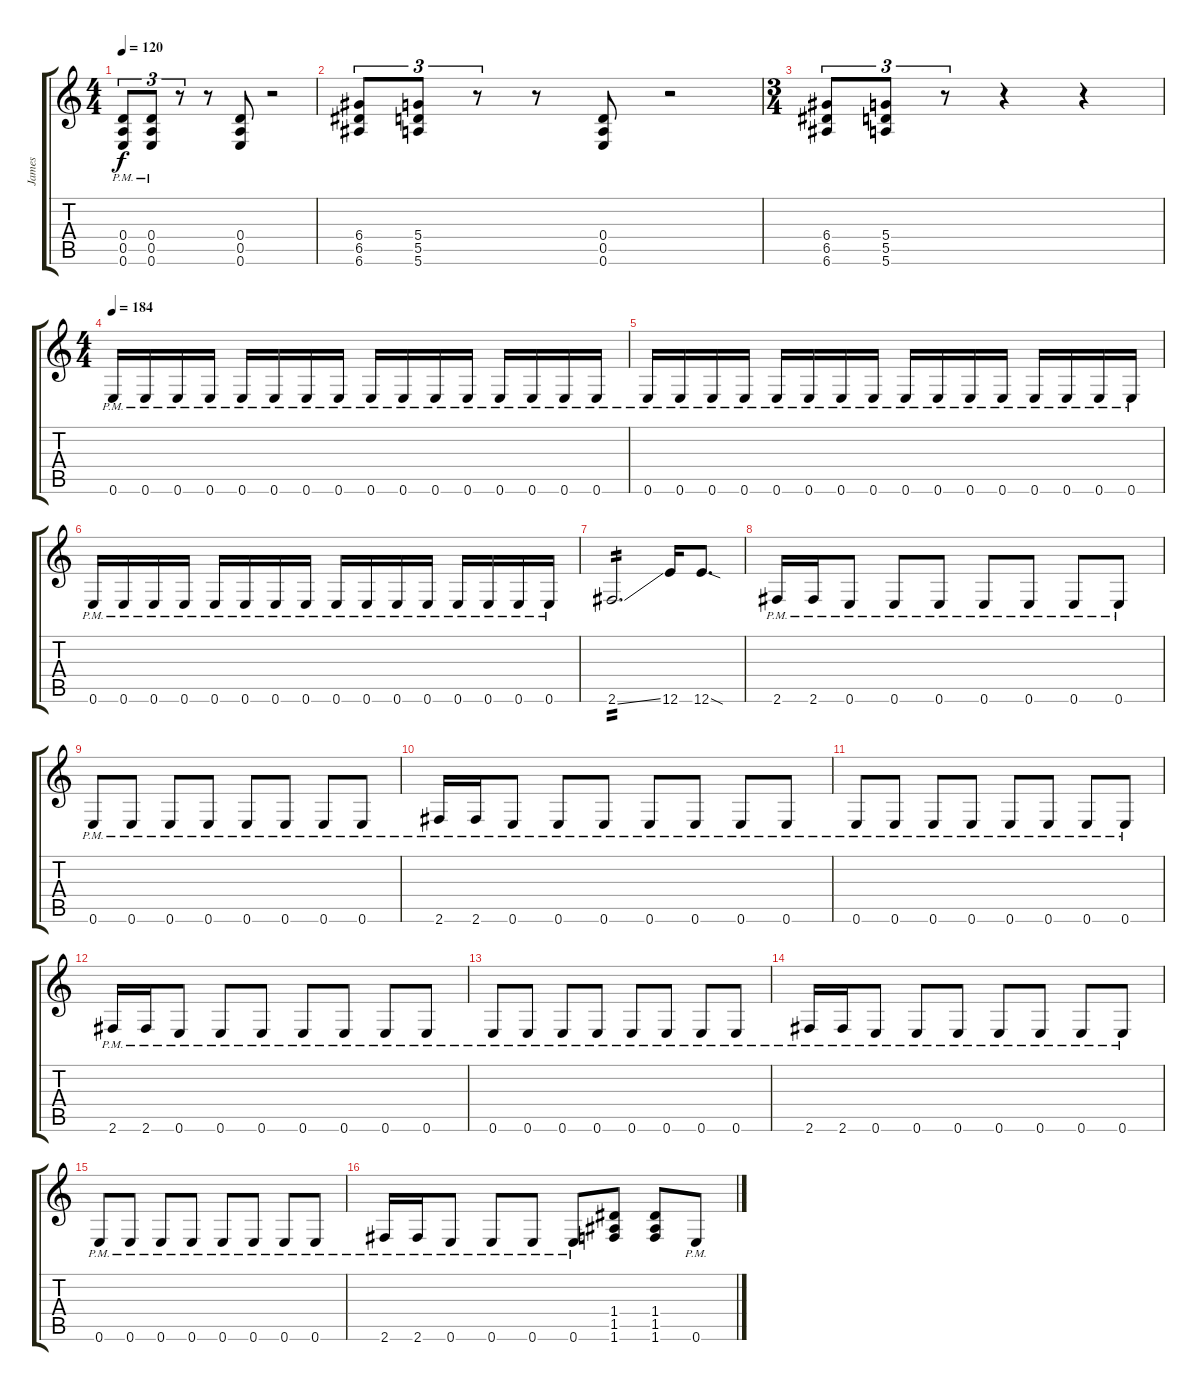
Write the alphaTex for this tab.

\track ("James" "James") {instrument distortionguitar}
\staff {score tabs}
\tuning (E4 B3 G3 D3 A2 E2) {hide}
\ts (4 4)
\tempo 120
\clef g2
\ks c
(0.4{pm} 0.5{pm} 0.6{pm}).8{tu (3 2) dy f} (0.4{pm} 0.5{pm} 0.6{pm}).8{tu (3 2)} r.8{tu (3 2)} r.8 (0.4 0.5 0.6).8 r.2 |
(6.4 6.5 6.6).8{tu (3 2)} (5.4 5.5 5.6).8{tu (3 2)} r.8{tu (3 2)} r.8 (0.4 0.5 0.6).8 r.2 |
\ts (3 4)
(6.4 6.5 6.6).8{tu (3 2)} (5.4 5.5 5.6).8{tu (3 2)} r.8{tu (3 2)} r.4 r.4 |
\ts (4 4)
\tempo 184
0.6{pm}.16 0.6{pm}.16 0.6{pm}.16 0.6{pm}.16 0.6{pm}.16 0.6{pm}.16 0.6{pm}.16 0.6{pm}.16 0.6{pm}.16 0.6{pm}.16 0.6{pm}.16 0.6{pm}.16 0.6{pm}.16 0.6{pm}.16 0.6{pm}.16 0.6{pm}.16 |
0.6{pm}.16 0.6{pm}.16 0.6{pm}.16 0.6{pm}.16 0.6{pm}.16 0.6{pm}.16 0.6{pm}.16 0.6{pm}.16 0.6{pm}.16 0.6{pm}.16 0.6{pm}.16 0.6{pm}.16 0.6{pm}.16 0.6{pm}.16 0.6{pm}.16 0.6{pm}.16 |
0.6{pm}.16 0.6{pm}.16 0.6{pm}.16 0.6{pm}.16 0.6{pm}.16 0.6{pm}.16 0.6{pm}.16 0.6{pm}.16 0.6{pm}.16 0.6{pm}.16 0.6{pm}.16 0.6{pm}.16 0.6{pm}.16 0.6{pm}.16 0.6{pm}.16 0.6{pm}.16 |
2.6{ss}.2{d tp 2} 12.6.16 12.6{sod}.8{d} |
2.6{pm}.16 2.6{pm}.16 0.6{pm}.8 0.6{pm}.8 0.6{pm}.8 0.6{pm}.8 0.6{pm}.8 0.6{pm}.8 0.6{pm}.8 |
0.6{pm}.8 0.6{pm}.8 0.6{pm}.8 0.6{pm}.8 0.6{pm}.8 0.6{pm}.8 0.6{pm}.8 0.6{pm}.8 |
2.6{pm}.16 2.6{pm}.16 0.6{pm}.8 0.6{pm}.8 0.6{pm}.8 0.6{pm}.8 0.6{pm}.8 0.6{pm}.8 0.6{pm}.8 |
0.6{pm}.8 0.6{pm}.8 0.6{pm}.8 0.6{pm}.8 0.6{pm}.8 0.6{pm}.8 0.6{pm}.8 0.6{pm}.8 |
2.6{pm}.16 2.6{pm}.16 0.6{pm}.8 0.6{pm}.8 0.6{pm}.8 0.6{pm}.8 0.6{pm}.8 0.6{pm}.8 0.6{pm}.8 |
0.6{pm}.8 0.6{pm}.8 0.6{pm}.8 0.6{pm}.8 0.6{pm}.8 0.6{pm}.8 0.6{pm}.8 0.6{pm}.8 |
2.6{pm}.16 2.6{pm}.16 0.6{pm}.8 0.6{pm}.8 0.6{pm}.8 0.6{pm}.8 0.6{pm}.8 0.6{pm}.8 0.6{pm}.8 |
0.6{pm}.8 0.6{pm}.8 0.6{pm}.8 0.6{pm}.8 0.6{pm}.8 0.6{pm}.8 0.6{pm}.8 0.6{pm}.8 |
2.6{pm}.16 2.6{pm}.16 0.6{pm}.8 0.6{pm}.8 0.6{pm}.8 0.6{pm}.8 (1.4 1.5 1.6).8 (1.4 1.5 1.6).8 0.6{pm}.8
